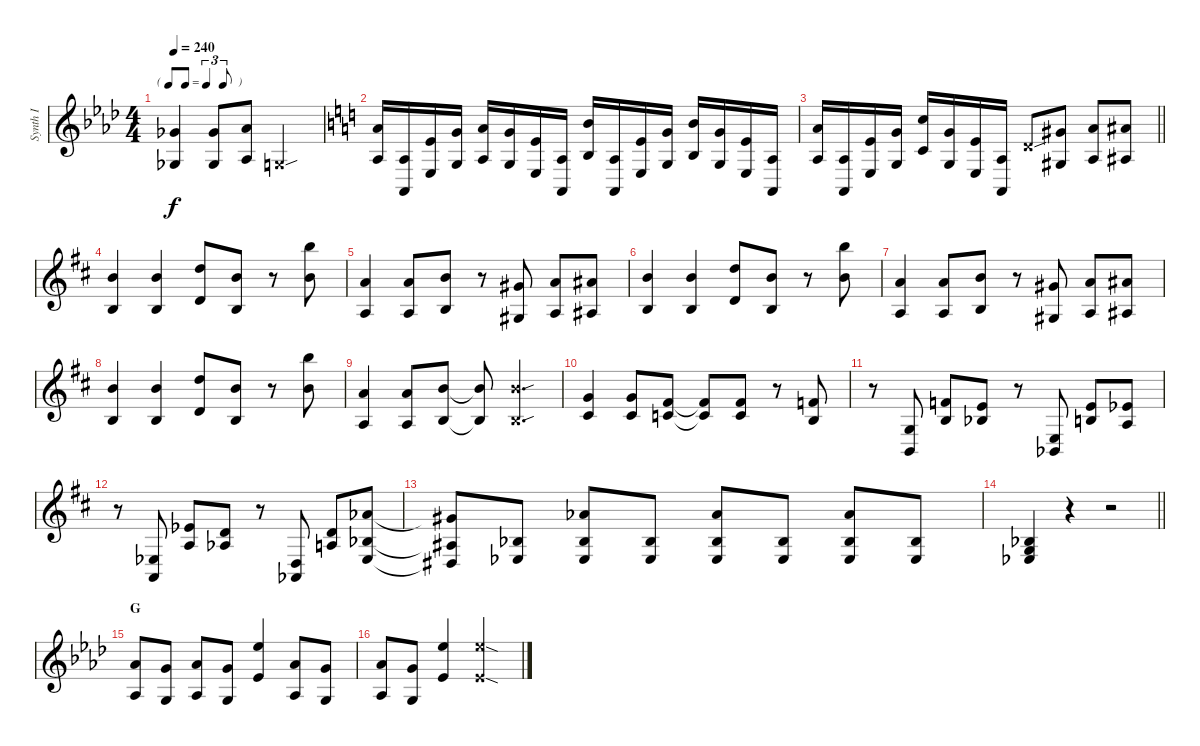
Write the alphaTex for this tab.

\track ("Synth I" "Synth I") {instrument pad7halo}
\staff {score}
\tuning (E4 B3 G3 D3 A2 E2) {hide}
\ts (4 4)
\tf triplet8th
\tempo 240
\clef g2
\ks ab
(2.1 4.4).4{dy f} (2.1 4.4).8 (4.1 1.3).8 0.3{sou x}.2 |
\ks c
(5.1 2.3).16 (2.3 0.5).16 (0.1 2.4).16 (3.1 0.3).16 (5.1 2.3).16 (3.1 0.3).16 (0.1 2.4).16 (2.3 0.5).16 (7.1 0.2).16 (2.3 0.5).16 (0.1 2.4).16 (3.1 0.3).16 (7.1 0.2).16 (3.1 0.3).16 (0.1 2.4).16 (2.3 0.5).16 |
\barLineRight lightlight
(5.1 2.3).16 (2.3 0.5).16 (0.1 2.4).16 (3.1 0.3).16 (8.1 1.2).16 (3.1 0.3).16 (0.1 2.4).16 (2.3 0.5).16 3.2{sou x}.8 (4.1 1.3).8 (5.1 2.3).8 (6.1 3.3).8 |
\ks d
(7.1 0.2).4 (7.1 0.2).4 (10.1 3.2).8 (7.1 0.2).8 r.8 (7.1 24.2).8 |
(5.1 2.3).4 (5.1 2.3).8 (7.1 0.2).8 r.8 (9.2 1.3).8 (5.1 2.3).8 (6.1 8.4).8 |
(7.1 0.2).4 (7.1 0.2).4 (10.1 3.2).8 (7.1 0.2).8 r.8 (7.1 24.2).8 |
(5.1 2.3).4 (5.1 2.3).8 (7.1 0.2).8 r.8 (9.2 1.3).8 (5.1 2.3).8 (6.1 8.4).8 |
(7.1 0.2).4 (7.1 0.2).4 (10.1 3.2).8 (7.1 0.2).8 r.8 (7.1 24.2).8 |
(5.1 2.3).4 (5.1 2.3).8 (7.1 0.2).8 (7.1{t} 0.2{t}).8 (7.1{sou x} 0.2{sou x}).4{d} |
(3.1 2.2).4 (3.1 2.2).8 (2.1 1.2).8 (2.1{t} 1.2{t}).8 (2.1 1.2).8 r.8 (1.1 0.2).8 |
r.8 (0.3 2.5).8 (1.1 0.2).8 (0.1 3.3{acc b}).8 r.8 (2.4 1.5{acc b}).8 (0.1 0.2).8 (4.2{acc b} 2.3).8 |
r.8 (1.4{acc b} 0.5).8 (4.2{acc b} 2.3).8 (3.2 1.3{acc b}).8 r.8 (0.4 4.6{acc b}).8 (3.2 2.3).8 (4.1{acc b} 3.3{acc b} 1.4{acc b}).8 |
(4.1{t} 3.3{t} 1.4{t}).8 (3.3{acc b} 1.4{acc b}).8 (4.1{acc b} 1.4{acc b} 13.5{acc b}).8 (3.3{acc b} 1.4{acc b}).8 (4.1{acc b} 1.4{acc b} 13.5{acc b}).8 (3.3{acc b} 1.4{acc b}).8 (4.1{acc b} 1.4{acc b} 13.5{acc b}).8 (3.3{acc b} 1.4{acc b}).8 |
\barLineRight lightlight
(3.3{acc b} 5.4 6.5{acc b}).4 r.4 r.2 |
\section ("" "G")
\ks ab
(4.1 1.3).8 (3.1 0.3).8 (4.1 1.3).8 (3.1 0.3).8 (11.1 4.2).4 (4.1 1.3).8 (3.1 0.3).8 |
(4.1 1.3).8 (3.1 0.3).8 (11.1 4.2).4 (11.1{sod x} 4.2{sod x}).2
